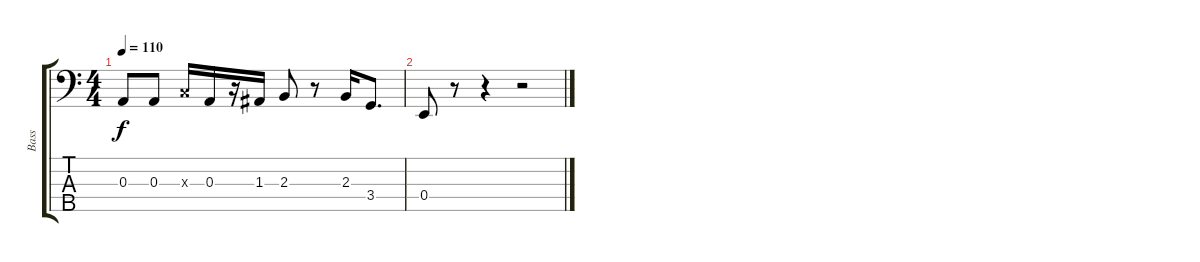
\track ("Bass" "Bass") {instrument electricbassfinger}
\staff {score tabs}
\tuning (G2 D2 A1 E1 B0) {hide}
\ts (4 4)
\tempo 110
\clef f4
\ks c
0.3.8{dy f} 0.3.8 3.3{x}.16 0.3.16 r.16 1.3.16 2.3.8 r.8 2.3.16 3.4.8{d} |
0.4.8 r.8 r.4 r.2
